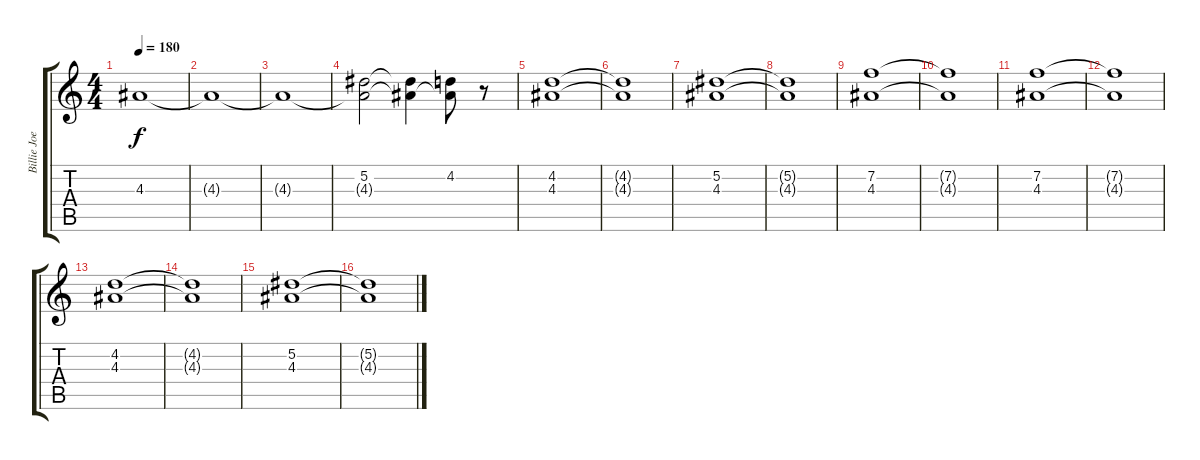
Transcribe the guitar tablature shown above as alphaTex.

\track ("Billie Joe" "Billie Joe") {instrument distortionguitar}
\staff {score tabs}
\tuning (Eb4 Bb3 Gb3 Db3 Ab2 Eb2) {hide}
\ts (4 4)
\tempo 180
\clef g2
\ks c
4.3.1{dy f} |
4.3{t}.1 |
4.3{t}.1 |
(5.2 4.3{t}).2 (5.2{t} 4.3{t}).4 (4.2 4.3{t}).8 r.8 |
(4.2 4.3).1 |
(4.2{t} 4.3{t}).1 |
(5.2 4.3).1 |
(5.2{t} 4.3{t}).1 |
(7.2 4.3).1 |
(7.2{t} 4.3{t}).1 |
(7.2 4.3).1 |
(7.2{t} 4.3{t}).1 |
(4.2 4.3).1 |
(4.2{t} 4.3{t}).1 |
(5.2 4.3).1 |
(5.2{t} 4.3{t}).1
